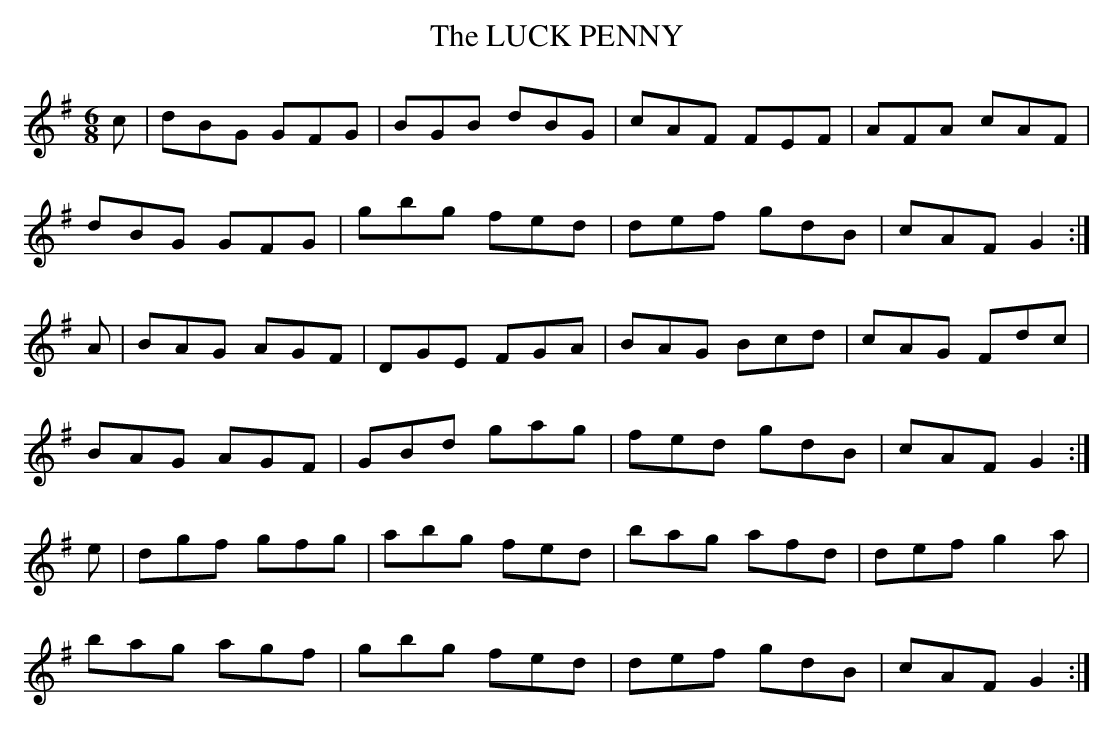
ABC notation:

X:1
T:LUCK PENNY, The
his part 1 is now part 3, with F naturals in the third and fourth
measures of the part. There's a good current setting of this in "Foinn Seisiun 2" (252055).
M:6/8
L:1/8
K:G
c|dBG GFG|BGB dBG|cAF FEF|AFA cAF|
dBG GFG|gbg fed|def gdB|cAF G2:|
A|BAG AGF|DGE FGA|BAG Bcd|cAG Fdc|
BAG AGF|GBd gag|fed gdB|cAF G2:|
e|dgf gfg|abg fed|bag afd|def g2a|
bag agf|gbg fed|def gdB|cAF G2:|
